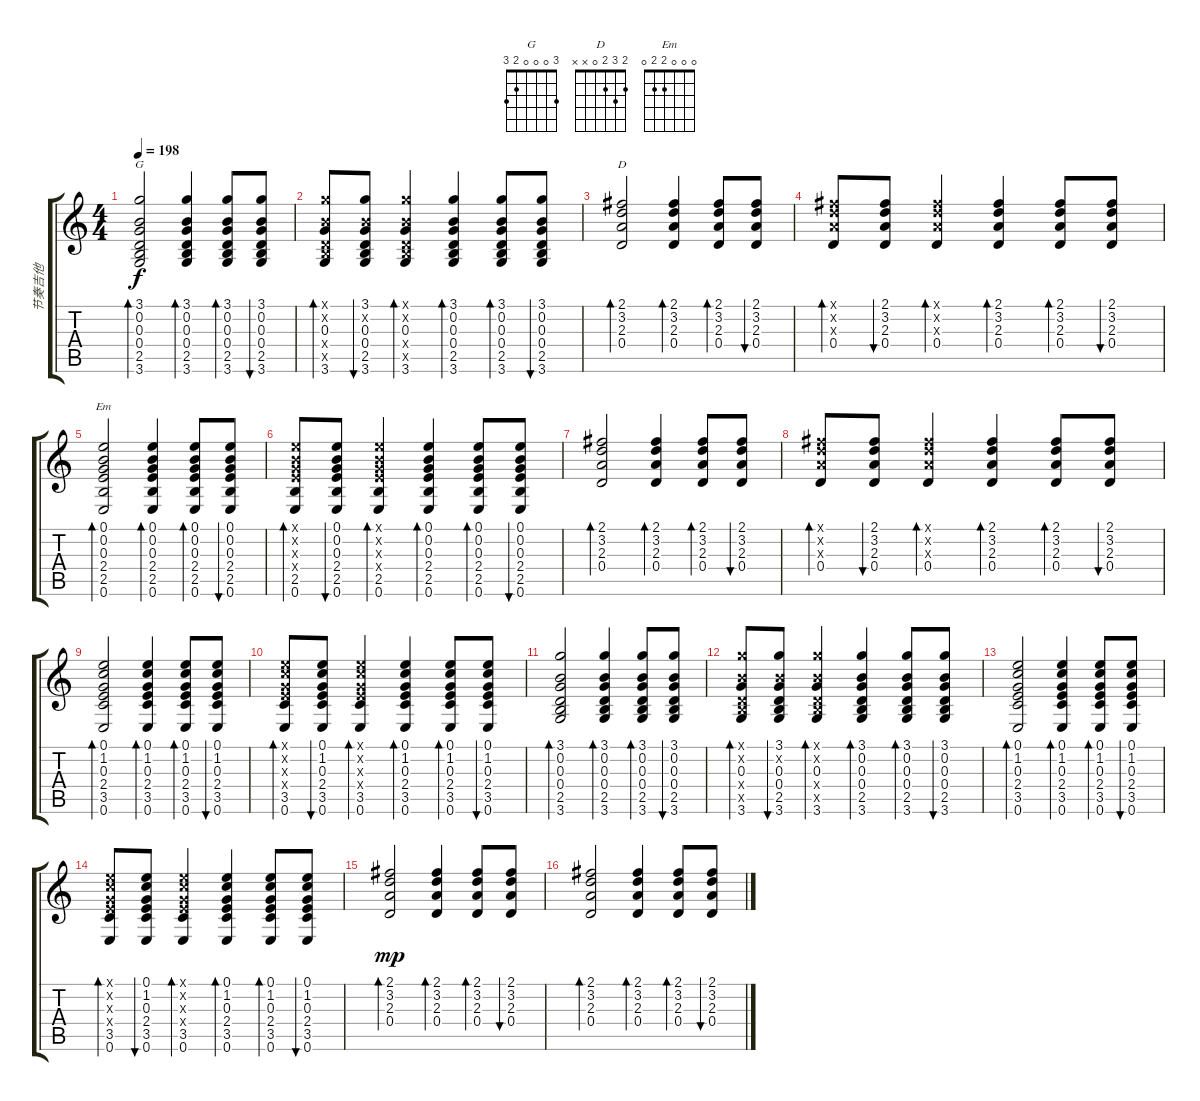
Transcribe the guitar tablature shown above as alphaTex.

\track ("节奏吉他" "节奏吉他") {instrument acousticguitarsteel}
\staff {score tabs}
\tuning (E4 B3 G3 D3 A2 E2) {hide}
\chord ("G" 3 0 0 0 2 3)
\chord ("D" 2 3 2 0 x x)
\chord ("Em" 0 0 0 2 2 0)
\ts (4 4)
\tempo 198
\clef g2
\ks c
(3.1 0.2 0.3 0.4 2.5 3.6).2{bd 30 ch "G" dy f} (3.1 0.2 0.3 0.4 2.5 3.6).4{bd 30} (3.1 0.2 0.3 0.4 2.5 3.6).8{bd 30} (3.1 0.2 0.3 0.4 2.5 3.6).8{bu 30} |
(3.1{x} 0.2{x} 0.3 0.4{x} 2.5{x} 3.6).8{bd 30} (3.1 0.2{x} 0.3 0.4 2.5 3.6).8{bu 30} (3.1{x} 0.2{x} 0.3 0.4{x} 2.5{x} 3.6).4{bd 30} (3.1 0.2 0.3 0.4 2.5 3.6).4{bd 30} (3.1 0.2 0.3 0.4 2.5 3.6).8{bd 30} (3.1 0.2 0.3 0.4 2.5 3.6).8{bu 30} |
(2.1 3.2 2.3 0.4).2{bd 30 ch "D"} (2.1 3.2 2.3 0.4).4{bd 30} (2.1 3.2 2.3 0.4).8{bd 30} (2.1 3.2 2.3 0.4).8{bu 30} |
(2.1{x} 3.2{x} 2.3{x} 0.4).8{bd 30} (2.1 3.2 2.3 0.4).8{bu 30} (2.1{x} 3.2{x} 2.3{x} 0.4).4{bd 30} (2.1 3.2 2.3 0.4).4{bd 30} (2.1 3.2 2.3 0.4).8{bd 30} (2.1 3.2 2.3 0.4).8{bu 30} |
(0.1 0.2 0.3 2.4 2.5 0.6).2{bd 30 ch "Em"} (0.1 0.2 0.3 2.4 2.5 0.6).4{bd 30} (0.1 0.2 0.3 2.4 2.5 0.6).8{bd 30} (0.1 0.2 0.3 2.4 2.5 0.6).8{bu 30} |
(0.1{x} 0.2{x} 0.3{x} 2.4{x} 2.5 0.6).8{bd 30} (0.1 0.2 0.3 2.4 2.5 0.6).8{bu 30} (0.1{x} 0.2{x} 0.3{x} 2.4{x} 2.5 0.6).4{bd 30} (0.1 0.2 0.3 2.4 2.5 0.6).4{bd 30} (0.1 0.2 0.3 2.4 2.5 0.6).8{bd 30} (0.1 0.2 0.3 2.4 2.5 0.6).8{bu 30} |
(2.1 3.2 2.3 0.4).2{bd 30} (2.1 3.2 2.3 0.4).4{bd 30} (2.1 3.2 2.3 0.4).8{bd 30} (2.1 3.2 2.3 0.4).8{bu 30} |
(2.1{x} 3.2{x} 2.3{x} 0.4).8{bd 30} (2.1 3.2 2.3 0.4).8{bu 30} (2.1{x} 3.2{x} 2.3{x} 0.4).4{bd 30} (2.1 3.2 2.3 0.4).4{bd 30} (2.1 3.2 2.3 0.4).8{bd 30} (2.1 3.2 2.3 0.4).8{bu 30} |
(0.1 1.2 0.3 2.4 3.5 0.6).2{bd 30} (0.1 1.2 0.3 2.4 3.5 0.6).4{bd 30} (0.1 1.2 0.3 2.4 3.5 0.6).8{bd 30} (0.1 1.2 0.3 2.4 3.5 0.6).8{bu 30} |
(0.1{x} 1.2{x} 0.3{x} 2.4{x} 3.5 0.6).8{bd 30} (0.1 1.2 0.3 2.4 3.5 0.6).8{bu 30} (0.1{x} 1.2{x} 0.3{x} 2.4{x} 3.5 0.6).4{bd 30} (0.1 1.2 0.3 2.4 3.5 0.6).4{bd 30} (0.1 1.2 0.3 2.4 3.5 0.6).8{bd 30} (0.1 1.2 0.3 2.4 3.5 0.6).8{bu 30} |
(3.1 0.2 0.3 0.4 2.5 3.6).2{bd 30} (3.1 0.2 0.3 0.4 2.5 3.6).4{bd 30} (3.1 0.2 0.3 0.4 2.5 3.6).8{bd 30} (3.1 0.2 0.3 0.4 2.5 3.6).8{bu 30} |
(3.1{x} 0.2{x} 0.3 0.4{x} 2.5{x} 3.6).8{bd 30} (3.1 0.2{x} 0.3 0.4 2.5 3.6).8{bu 30} (3.1{x} 0.2{x} 0.3 0.4{x} 2.5{x} 3.6).4{bd 30} (3.1 0.2 0.3 0.4 2.5 3.6).4{bd 30} (3.1 0.2 0.3 0.4 2.5 3.6).8{bd 30} (3.1 0.2 0.3 0.4 2.5 3.6).8{bu 30} |
(0.1 1.2 0.3 2.4 3.5 0.6).2{bd 30} (0.1 1.2 0.3 2.4 3.5 0.6).4{bd 30} (0.1 1.2 0.3 2.4 3.5 0.6).8{bd 30} (0.1 1.2 0.3 2.4 3.5 0.6).8{bu 30} |
(0.1{x} 1.2{x} 0.3{x} 2.4{x} 3.5 0.6).8{bd 30} (0.1 1.2 0.3 2.4 3.5 0.6).8{bu 30} (0.1{x} 1.2{x} 0.3{x} 2.4{x} 3.5 0.6).4{bd 30} (0.1 1.2 0.3 2.4 3.5 0.6).4{bd 30} (0.1 1.2 0.3 2.4 3.5 0.6).8{bd 30} (0.1 1.2 0.3 2.4 3.5 0.6).8{bu 30} |
(2.1 3.2 2.3 0.4).2{bd 30 dy mp} (2.1 3.2 2.3 0.4).4{bd 30} (2.1 3.2 2.3 0.4).8{bd 30} (2.1 3.2 2.3 0.4).8{bu 30} |
(2.1 3.2 2.3 0.4).2{bd 30} (2.1 3.2 2.3 0.4).4{bd 30} (2.1 3.2 2.3 0.4).8{bd 30} (2.1 3.2 2.3 0.4).8{bu 30}
